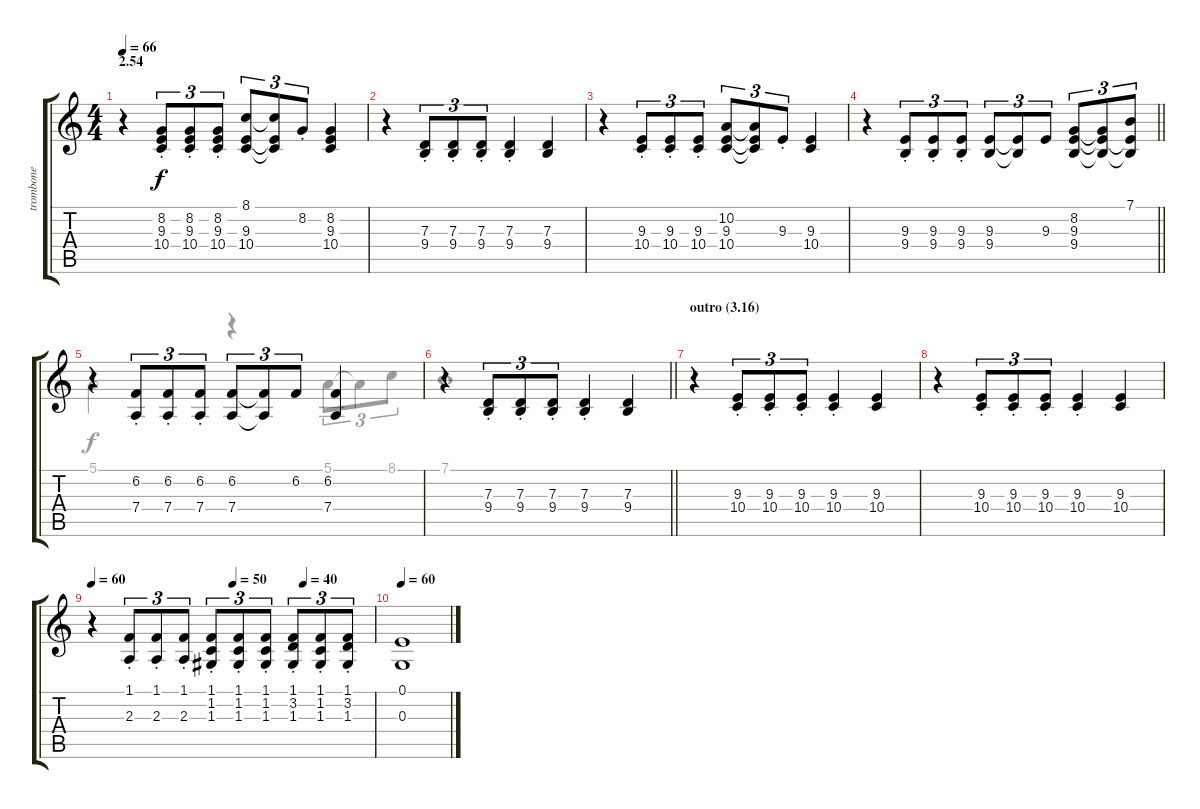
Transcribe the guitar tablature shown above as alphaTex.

\track ("trombone" "trombone") {instrument synthbrass1}
\staff {score tabs}
\tuning (E4 B3 G3 D3 A2 E2) {hide}
\voice
\ts (4 4)
\section ("" "2.54")
\tempo 66
\clef g2
\ks c
r.4{dy f} (8.2{st} 9.3{st} 10.4{st}).8{tu (3 2)} (8.2{st} 9.3{st} 10.4{st}).8{tu (3 2)} (8.2{st} 9.3{st} 10.4{st}).8{tu (3 2)} (8.1 9.3 10.4).8{tu (3 2)} (8.1{t} 9.3{t} 10.4{t}).8{tu (3 2)} 8.2{st}.8{tu (3 2)} (8.2 9.3 10.4).4 |
r.4 (7.3{st} 9.4{st}).8{tu (3 2)} (7.3{st} 9.4{st}).8{tu (3 2)} (7.3{st} 9.4{st}).8{tu (3 2)} (7.3{st} 9.4{st}).4 (7.3 9.4).4 |
r.4 (9.3{st} 10.4{st}).8{tu (3 2)} (9.3{st} 10.4{st}).8{tu (3 2)} (9.3{st} 10.4{st}).8{tu (3 2)} (10.2 9.3 10.4).8{tu (3 2)} (10.2{t} 9.3{t} 10.4{t}).8{tu (3 2)} 9.3{st}.8{tu (3 2)} (9.3 10.4).4 |
\barLineRight lightlight
r.4 (9.3{st} 9.4{st}).8{tu (3 2)} (9.3{st} 9.4{st}).8{tu (3 2)} (9.3{st} 9.4{st}).8{tu (3 2)} (9.3 9.4).8{tu (3 2)} (9.3{t} 9.4{t}).8{tu (3 2)} 9.3.8{tu (3 2)} (8.2 9.3 9.4).8{tu (3 2)} (8.2{t} 9.3{t} 9.4{t}).8{tu (3 2)} (7.1 9.3{t} 9.4{t}).8{tu (3 2)} |
r.4 (6.2{st} 7.4{st}).8{tu (3 2)} (6.2{st} 7.4{st}).8{tu (3 2)} (6.2{st} 7.4{st}).8{tu (3 2)} (6.2 7.4).8{tu (3 2)} (6.2{t} 7.4{t}).8{tu (3 2)} 6.2.8{tu (3 2)} (6.2 7.4).4 |
\barLineRight lightlight
r.4 (7.3{st} 9.4{st}).8{tu (3 2)} (7.3{st} 9.4{st}).8{tu (3 2)} (7.3{st} 9.4{st}).8{tu (3 2)} (7.3{st} 9.4{st}).4 (7.3 9.4).4 |
\section ("" "outro (3.16)")
r.4 (9.3{st} 10.4{st}).8{tu (3 2)} (9.3{st} 10.4{st}).8{tu (3 2)} (9.3{st} 10.4{st}).8{tu (3 2)} (9.3{st} 10.4{st}).4 (9.3 10.4).4 |
r.4 (9.3{st} 10.4{st}).8{tu (3 2)} (9.3{st} 10.4{st}).8{tu (3 2)} (9.3{st} 10.4{st}).8{tu (3 2)} (9.3{st} 10.4{st}).4 (9.3 10.4).4 |
\tempo 60
\tempo (50 0.5)
\tempo (40 0.75)
r.4 (1.1{st} 2.3{st}).8{tu (3 2)} (1.1{st} 2.3{st}).8{tu (3 2)} (1.1{st} 2.3{st}).8{tu (3 2)} (1.1{st} 1.2{st} 1.3{st}).8{tu (3 2)} (1.1{st} 1.2{st} 1.3{st}).8{tu (3 2)} (1.1{st} 1.2{st} 1.3{st}).8{tu (3 2)} (1.1{st} 3.2{st} 1.3{st}).8{tu (3 2)} (1.1{st} 1.2{st} 1.3{st}).8{tu (3 2)} (1.1{st} 3.2{st} 1.3{st}).8{tu (3 2)} |
\tempo 60
(0.1 0.3).1 |
\voice
\clef g2
\ottava regular
\simile none
\ks c
|
|
|
\barLineRight lightlight
|
5.1.2 r.4 5.1.8{tu (3 2)} 5.1{t}.8{tu (3 2)} 8.1.8{tu (3 2)} |
\barLineRight lightlight
7.1.1 |
|
|
|
|
